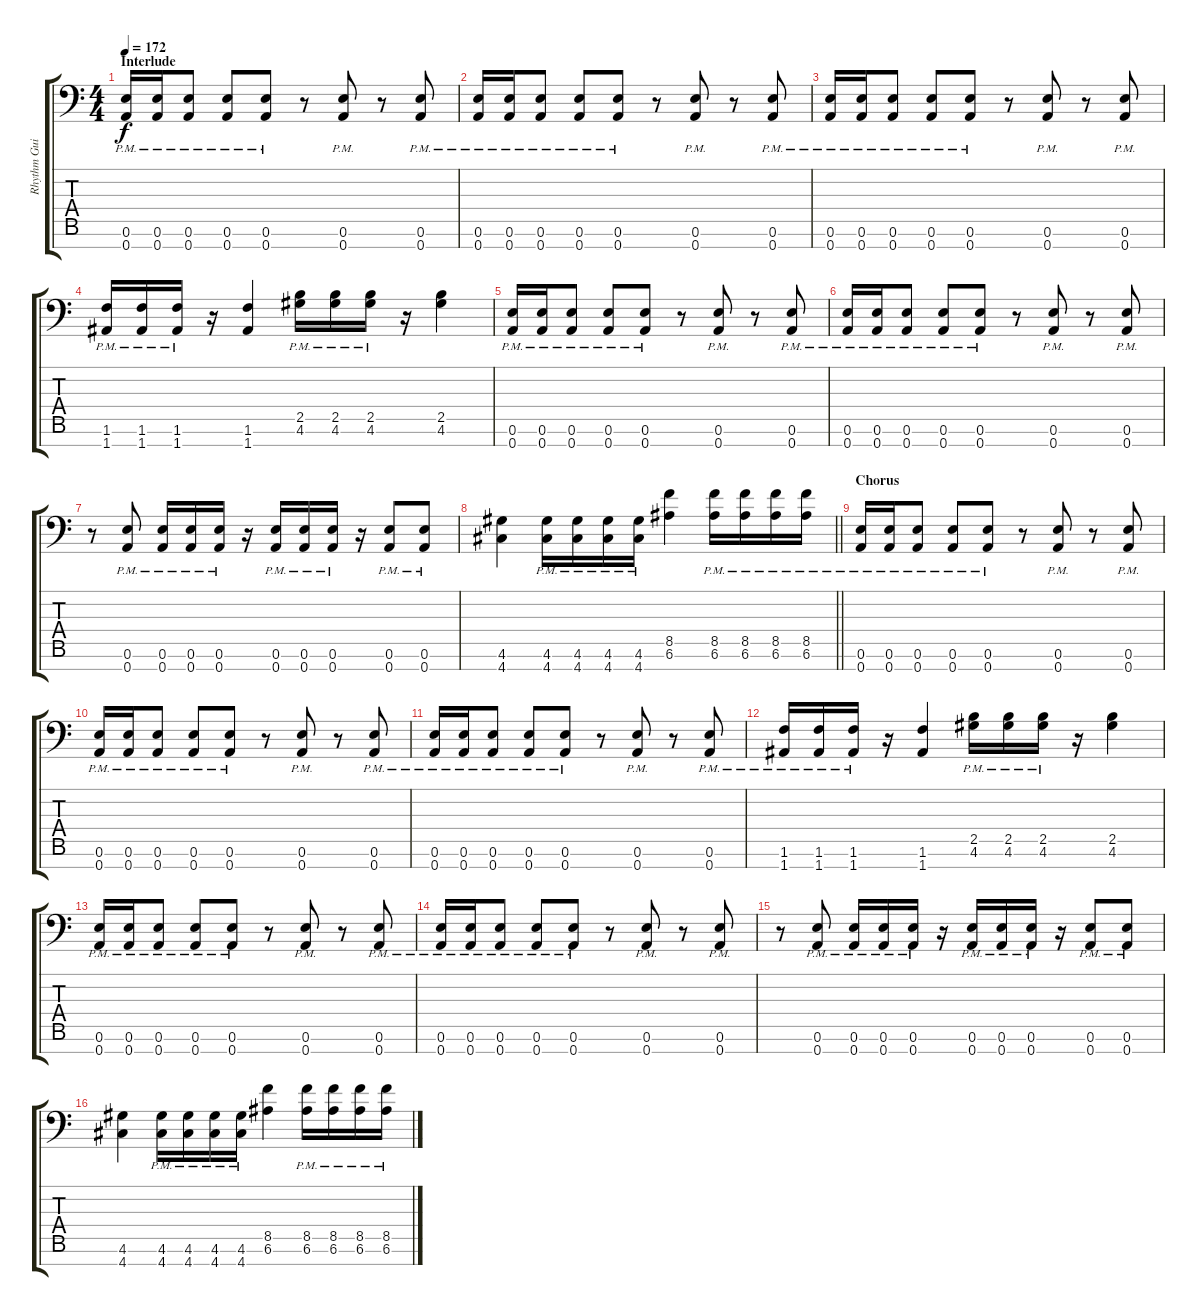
\track ("Rhythm Guitar 1" "Rhythm Gui") {instrument distortionguitar}
\staff {score tabs}
\tuning (E4 B3 G3 D3 A2 E2 A1) {hide}
\ts (4 4)
\section ("" "Interlude")
\tempo 172
\clef f4
\ks c
(0.6{pm} 0.7{pm}).16{dy f} (0.6{pm} 0.7{pm}).16 (0.6{pm} 0.7{pm}).8 (0.6{pm} 0.7{pm}).8 (0.6{pm} 0.7{pm}).8 r.8 (0.6{pm} 0.7{pm}).8 r.8 (0.6{pm} 0.7{pm}).8 |
(0.6{pm} 0.7{pm}).16 (0.6{pm} 0.7{pm}).16 (0.6{pm} 0.7{pm}).8 (0.6{pm} 0.7{pm}).8 (0.6{pm} 0.7{pm}).8 r.8 (0.6{pm} 0.7{pm}).8 r.8 (0.6{pm} 0.7{pm}).8 |
(0.6{pm} 0.7{pm}).16 (0.6{pm} 0.7{pm}).16 (0.6{pm} 0.7{pm}).8 (0.6{pm} 0.7{pm}).8 (0.6{pm} 0.7{pm}).8 r.8 (0.6{pm} 0.7{pm}).8 r.8 (0.6{pm} 0.7{pm}).8 |
(1.6{pm} 1.7{pm}).16 (1.6{pm} 1.7{pm}).16 (1.6{pm} 1.7{pm}).16 r.16 (1.6 1.7).4 (2.5{pm} 4.6{pm}).16 (2.5{pm} 4.6{pm}).16 (2.5{pm} 4.6{pm}).16 r.16 (2.5 4.6).4 |
(0.6{pm} 0.7{pm}).16 (0.6{pm} 0.7{pm}).16 (0.6{pm} 0.7{pm}).8 (0.6{pm} 0.7{pm}).8 (0.6{pm} 0.7{pm}).8 r.8 (0.6{pm} 0.7{pm}).8 r.8 (0.6{pm} 0.7{pm}).8 |
(0.6{pm} 0.7{pm}).16 (0.6{pm} 0.7{pm}).16 (0.6{pm} 0.7{pm}).8 (0.6{pm} 0.7{pm}).8 (0.6{pm} 0.7{pm}).8 r.8 (0.6{pm} 0.7{pm}).8 r.8 (0.6{pm} 0.7{pm}).8 |
r.8 (0.6{pm} 0.7{pm}).8 (0.6{pm} 0.7{pm}).16 (0.6{pm} 0.7{pm}).16 (0.6{pm} 0.7{pm}).16 r.16 (0.6{pm} 0.7{pm}).16 (0.6{pm} 0.7).16 (0.6{pm} 0.7{pm}).16 r.16 (0.6{pm} 0.7{pm}).8 (0.6{pm} 0.7{pm}).8 |
\barLineRight lightlight
(4.6 4.7).4 (4.6{pm} 4.7{pm}).16 (4.6{pm} 4.7{pm}).16 (4.6{pm} 4.7{pm}).16 (4.6{pm} 4.7{pm}).16 (8.5 6.6).4 (8.5{pm} 6.6{pm}).16 (8.5{pm} 6.6{pm}).16 (8.5{pm} 6.6{pm}).16 (8.5{pm} 6.6{pm}).16 |
\section ("" "Chorus")
(0.6{pm} 0.7{pm}).16 (0.6{pm} 0.7{pm}).16 (0.6{pm} 0.7{pm}).8 (0.6{pm} 0.7{pm}).8 (0.6{pm} 0.7{pm}).8 r.8 (0.6{pm} 0.7{pm}).8 r.8 (0.6{pm} 0.7{pm}).8 |
(0.6{pm} 0.7{pm}).16 (0.6{pm} 0.7{pm}).16 (0.6{pm} 0.7{pm}).8 (0.6{pm} 0.7{pm}).8 (0.6{pm} 0.7{pm}).8 r.8 (0.6{pm} 0.7{pm}).8 r.8 (0.6{pm} 0.7{pm}).8 |
(0.6{pm} 0.7{pm}).16 (0.6{pm} 0.7{pm}).16 (0.6{pm} 0.7{pm}).8 (0.6{pm} 0.7{pm}).8 (0.6{pm} 0.7{pm}).8 r.8 (0.6{pm} 0.7{pm}).8 r.8 (0.6{pm} 0.7{pm}).8 |
(1.6{pm} 1.7{pm}).16 (1.6{pm} 1.7{pm}).16 (1.6{pm} 1.7{pm}).16 r.16 (1.6 1.7).4 (2.5{pm} 4.6{pm}).16 (2.5{pm} 4.6{pm}).16 (2.5{pm} 4.6{pm}).16 r.16 (2.5 4.6).4 |
(0.6{pm} 0.7{pm}).16 (0.6{pm} 0.7{pm}).16 (0.6{pm} 0.7{pm}).8 (0.6{pm} 0.7{pm}).8 (0.6{pm} 0.7{pm}).8 r.8 (0.6{pm} 0.7{pm}).8 r.8 (0.6{pm} 0.7{pm}).8 |
(0.6{pm} 0.7{pm}).16 (0.6{pm} 0.7{pm}).16 (0.6{pm} 0.7{pm}).8 (0.6{pm} 0.7{pm}).8 (0.6{pm} 0.7{pm}).8 r.8 (0.6{pm} 0.7{pm}).8 r.8 (0.6{pm} 0.7{pm}).8 |
r.8 (0.6{pm} 0.7{pm}).8 (0.6{pm} 0.7{pm}).16 (0.6{pm} 0.7{pm}).16 (0.6{pm} 0.7{pm}).16 r.16 (0.6{pm} 0.7{pm}).16 (0.6{pm} 0.7).16 (0.6{pm} 0.7{pm}).16 r.16 (0.6{pm} 0.7{pm}).8 (0.6{pm} 0.7{pm}).8 |
(4.6 4.7).4 (4.6{pm} 4.7{pm}).16 (4.6{pm} 4.7{pm}).16 (4.6{pm} 4.7{pm}).16 (4.6{pm} 4.7{pm}).16 (8.5 6.6).4 (8.5{pm} 6.6{pm}).16 (8.5{pm} 6.6{pm}).16 (8.5{pm} 6.6{pm}).16 (8.5{pm} 6.6{pm}).16
